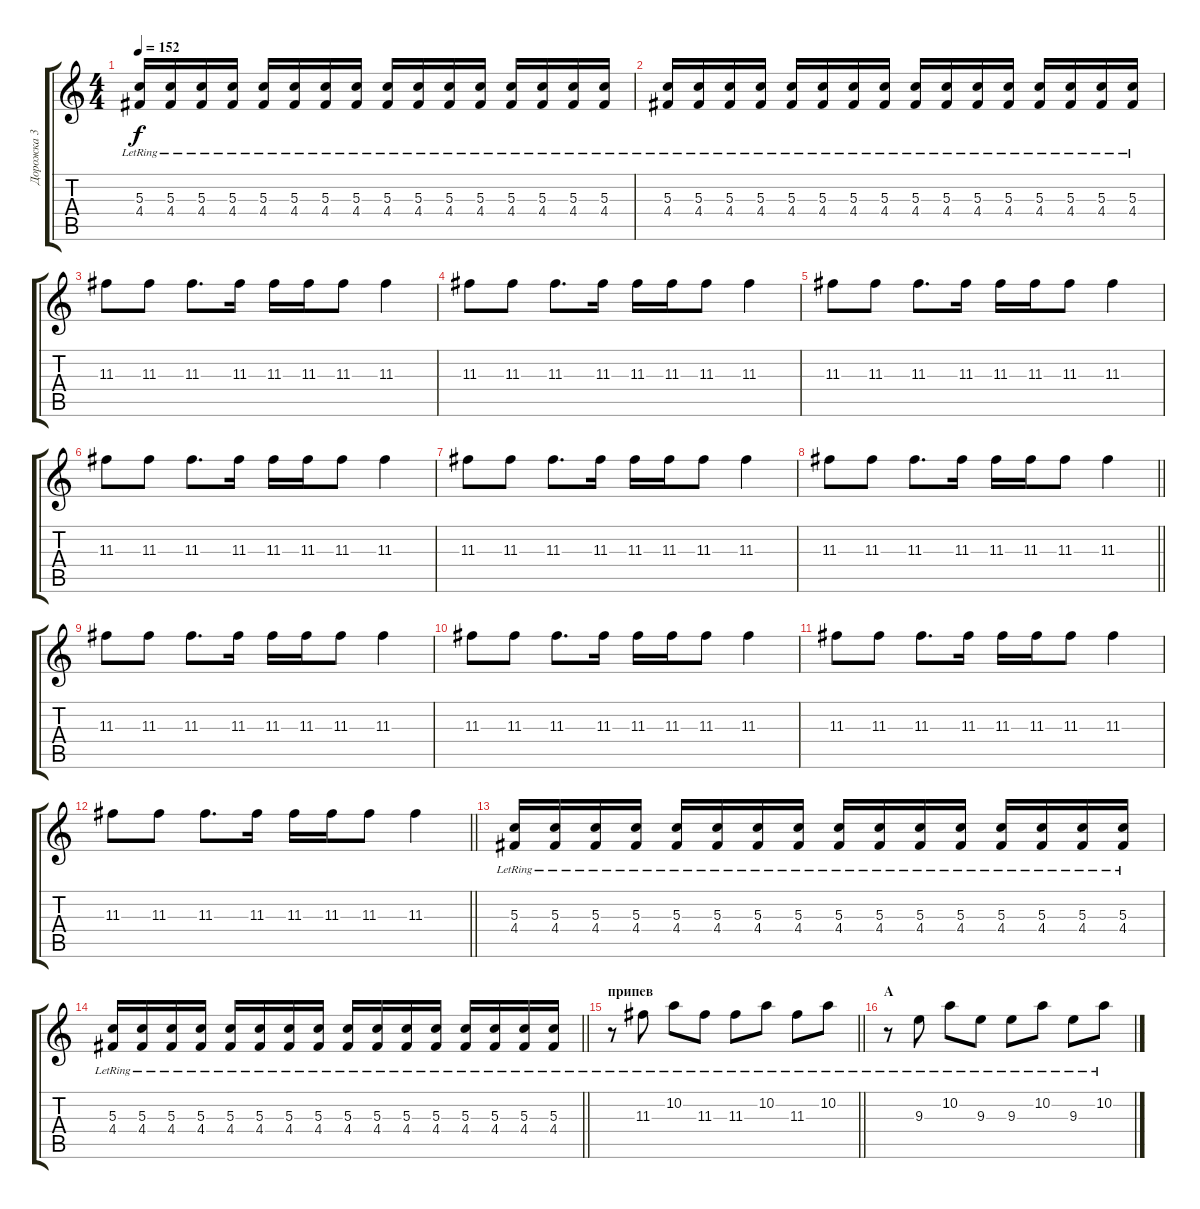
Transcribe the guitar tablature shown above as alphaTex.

\track ("Дорожка 3" "Дорожка 3") {instrument electricguitarclean}
\staff {score tabs}
\tuning (E4 B3 G3 D3 A2 E2) {hide}
\ts (4 4)
\tempo 152
\clef g2
\ks c
(5.3{lr} 4.4{lr}).16{dy f} (5.3{lr} 4.4{lr}).16 (5.3{lr} 4.4{lr}).16 (5.3{lr} 4.4{lr}).16 (5.3{lr} 4.4{lr}).16 (5.3{lr} 4.4{lr}).16 (5.3{lr} 4.4{lr}).16 (5.3{lr} 4.4{lr}).16 (5.3{lr} 4.4{lr}).16 (5.3{lr} 4.4{lr}).16 (5.3{lr} 4.4{lr}).16 (5.3{lr} 4.4{lr}).16 (5.3{lr} 4.4{lr}).16 (5.3{lr} 4.4{lr}).16 (5.3{lr} 4.4{lr}).16 (5.3{lr} 4.4{lr}).16 |
(5.3{lr} 4.4{lr}).16 (5.3{lr} 4.4{lr}).16 (5.3{lr} 4.4{lr}).16 (5.3{lr} 4.4{lr}).16 (5.3{lr} 4.4{lr}).16 (5.3{lr} 4.4{lr}).16 (5.3{lr} 4.4{lr}).16 (5.3{lr} 4.4{lr}).16 (5.3{lr} 4.4{lr}).16 (5.3{lr} 4.4{lr}).16 (5.3{lr} 4.4{lr}).16 (5.3{lr} 4.4{lr}).16 (5.3{lr} 4.4{lr}).16 (5.3{lr} 4.4{lr}).16 (5.3{lr} 4.4{lr}).16 (5.3{lr} 4.4{lr}).16 |
11.3.8 11.3.8 11.3.8{d} 11.3.16 11.3.16 11.3.16 11.3.8 11.3.4 |
11.3.8 11.3.8 11.3.8{d} 11.3.16 11.3.16 11.3.16 11.3.8 11.3.4 |
11.3.8 11.3.8 11.3.8{d} 11.3.16 11.3.16 11.3.16 11.3.8 11.3.4 |
11.3.8 11.3.8 11.3.8{d} 11.3.16 11.3.16 11.3.16 11.3.8 11.3.4 |
11.3.8 11.3.8 11.3.8{d} 11.3.16 11.3.16 11.3.16 11.3.8 11.3.4 |
\barLineRight lightlight
11.3.8 11.3.8 11.3.8{d} 11.3.16 11.3.16 11.3.16 11.3.8 11.3.4 |
11.3.8 11.3.8 11.3.8{d} 11.3.16 11.3.16 11.3.16 11.3.8 11.3.4 |
11.3.8 11.3.8 11.3.8{d} 11.3.16 11.3.16 11.3.16 11.3.8 11.3.4 |
11.3.8 11.3.8 11.3.8{d} 11.3.16 11.3.16 11.3.16 11.3.8 11.3.4 |
\barLineRight lightlight
11.3.8 11.3.8 11.3.8{d} 11.3.16 11.3.16 11.3.16 11.3.8 11.3.4 |
(5.3{lr} 4.4{lr}).16 (5.3{lr} 4.4{lr}).16 (5.3{lr} 4.4{lr}).16 (5.3{lr} 4.4{lr}).16 (5.3{lr} 4.4{lr}).16 (5.3{lr} 4.4{lr}).16 (5.3{lr} 4.4{lr}).16 (5.3{lr} 4.4{lr}).16 (5.3{lr} 4.4{lr}).16 (5.3{lr} 4.4{lr}).16 (5.3{lr} 4.4{lr}).16 (5.3{lr} 4.4{lr}).16 (5.3{lr} 4.4{lr}).16 (5.3{lr} 4.4{lr}).16 (5.3{lr} 4.4{lr}).16 (5.3{lr} 4.4{lr}).16 |
\barLineRight lightlight
(5.3{lr} 4.4{lr}).16 (5.3{lr} 4.4{lr}).16 (5.3{lr} 4.4{lr}).16 (5.3{lr} 4.4{lr}).16 (5.3{lr} 4.4{lr}).16 (5.3{lr} 4.4{lr}).16 (5.3{lr} 4.4{lr}).16 (5.3{lr} 4.4{lr}).16 (5.3{lr} 4.4{lr}).16 (5.3{lr} 4.4{lr}).16 (5.3{lr} 4.4{lr}).16 (5.3{lr} 4.4{lr}).16 (5.3{lr} 4.4{lr}).16 (5.3{lr} 4.4{lr}).16 (5.3{lr} 4.4{lr}).16 (5.3{lr} 4.4{lr}).16 |
\section ("" "припев")
\barLineRight lightlight
r.8 11.3{lr}.8 10.2{lr}.8 11.3{lr}.8 11.3{lr}.8 10.2{lr}.8 11.3{lr}.8 10.2{lr}.8 |
\section ("" "А")
r.8 9.3{lr}.8 10.2{lr}.8 9.3{lr}.8 9.3{lr}.8 10.2{lr}.8 9.3{lr}.8 10.2{lr}.8
